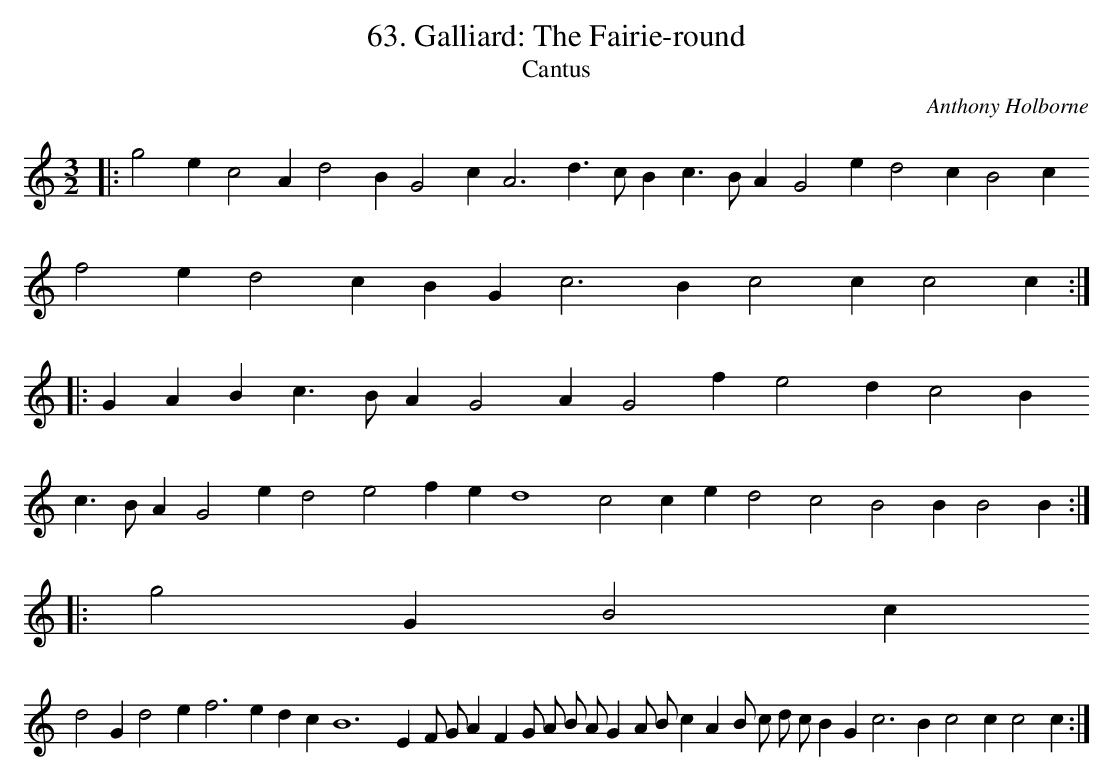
X:1
T:63. Galliard: The Fairie-round
T:Cantus
C: Anthony Holborne
L:1/4
M:3/2
K:C
|:g2 e c2 A d2 B G2 c A3 d > c B c > B A G2 e d2 c B2 c
f2 e d2 c B G c3 B c2 c c2 c :|
|:G A B c > B A G2 A G2 f e2 d c2 B
c > B A G2 e d2 e2 f e d4 c2 c e d2 c2 B2 B B2 B :|
|:g2 G B2 c
d2 G d2 e f3 e d c B6  E F/ G/ A F G/ A/ B/ A/ G A/ B/ c A B/ c/ d/ c/ B G c3 B c2 c c2 c :|
